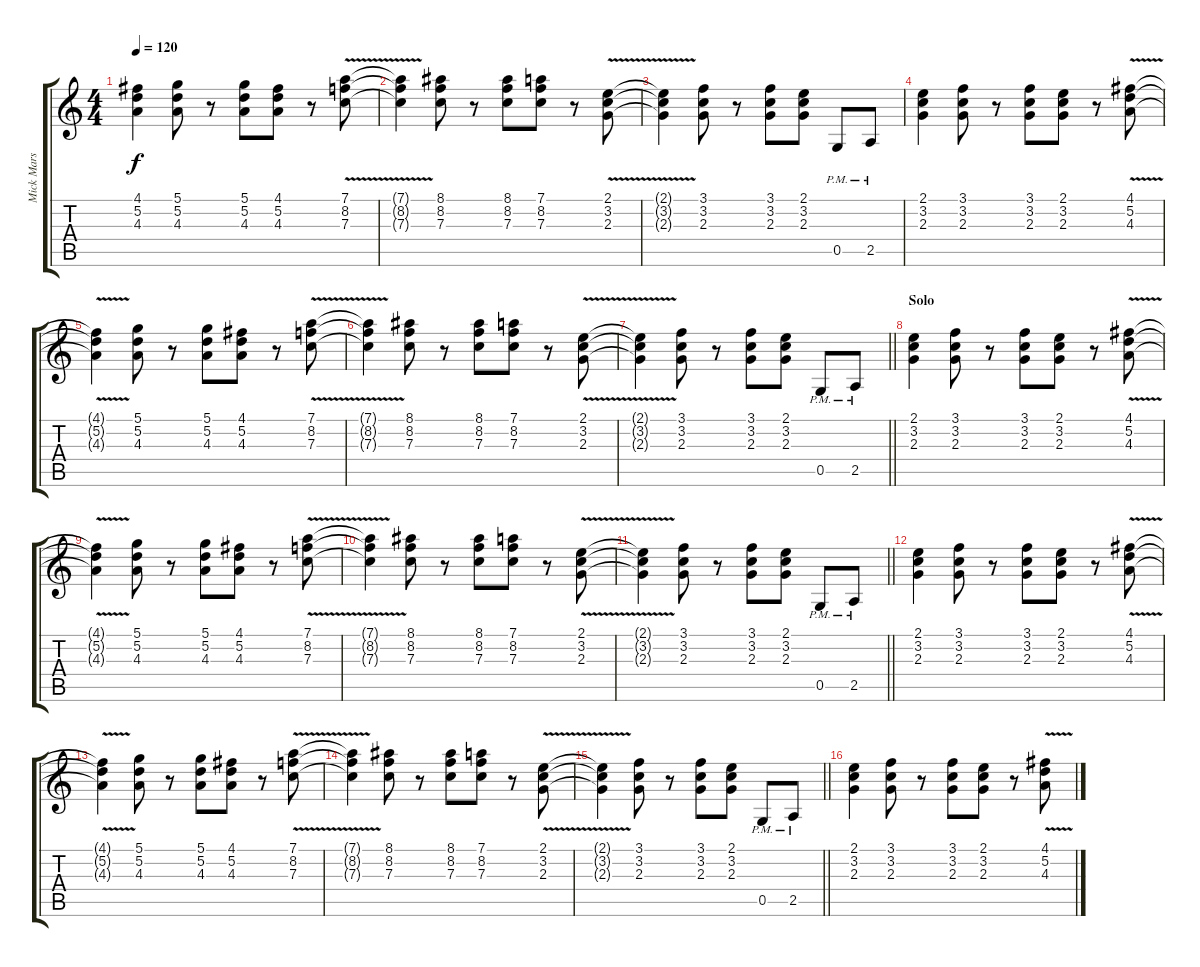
\track ("Mick Mars - Rhytm - Guitar I" "Mick Mars ") {instrument distortionguitar}
\staff {score tabs}
\tuning (D4 A3 F3 C3 G2 D2) {hide}
\ts (4 4)
\tempo 120
\clef g2
\ks c
(4.1{t} 5.2{t} 4.3{t}).4{dy f} (5.1 5.2 4.3).8 r.8 (5.1 5.2 4.3).8 (4.1 5.2 4.3).8 r.8 (7.1{v} 8.2{v} 7.3{v}).8 |
(7.1{t} 8.2{t} 7.3{t}).4 (8.1 8.2 7.3).8 r.8 (8.1 8.2 7.3).8 (7.1 8.2 7.3).8 r.8 (2.1{v} 3.2{v} 2.3{v}).8 |
(2.1{t} 3.2{t} 2.3{t}).4 (3.1 3.2 2.3).8 r.8 (3.1 3.2 2.3).8 (2.1 3.2 2.3).8 0.5{pm}.8 2.5{pm}.8 |
(2.1 3.2 2.3).4 (3.1 3.2 2.3).8 r.8 (3.1 3.2 2.3).8 (2.1 3.2 2.3).8 r.8 (4.1{v} 5.2{v} 4.3{v}).8 |
(4.1{t} 5.2{t} 4.3{t}).4 (5.1 5.2 4.3).8 r.8 (5.1 5.2 4.3).8 (4.1 5.2 4.3).8 r.8 (7.1{v} 8.2{v} 7.3{v}).8 |
(7.1{t} 8.2{t} 7.3{t}).4 (8.1 8.2 7.3).8 r.8 (8.1 8.2 7.3).8 (7.1 8.2 7.3).8 r.8 (2.1{v} 3.2{v} 2.3{v}).8 |
\barLineRight lightlight
(2.1{t} 3.2{t} 2.3{t}).4 (3.1 3.2 2.3).8 r.8 (3.1 3.2 2.3).8 (2.1 3.2 2.3).8 0.5{pm}.8 2.5{pm}.8 |
\section ("" "Solo")
(2.1 3.2 2.3).4 (3.1 3.2 2.3).8 r.8 (3.1 3.2 2.3).8 (2.1 3.2 2.3).8 r.8 (4.1{v} 5.2{v} 4.3{v}).8 |
(4.1{t} 5.2{t} 4.3{t}).4 (5.1 5.2 4.3).8 r.8 (5.1 5.2 4.3).8 (4.1 5.2 4.3).8 r.8 (7.1{v} 8.2{v} 7.3{v}).8 |
(7.1{t} 8.2{t} 7.3{t}).4 (8.1 8.2 7.3).8 r.8 (8.1 8.2 7.3).8 (7.1 8.2 7.3).8 r.8 (2.1{v} 3.2{v} 2.3{v}).8 |
\barLineRight lightlight
(2.1{t} 3.2{t} 2.3{t}).4 (3.1 3.2 2.3).8 r.8 (3.1 3.2 2.3).8 (2.1 3.2 2.3).8 0.5{pm}.8 2.5{pm}.8 |
(2.1 3.2 2.3).4 (3.1 3.2 2.3).8 r.8 (3.1 3.2 2.3).8 (2.1 3.2 2.3).8 r.8 (4.1{v} 5.2{v} 4.3{v}).8 |
(4.1{t} 5.2{t} 4.3{t}).4 (5.1 5.2 4.3).8 r.8 (5.1 5.2 4.3).8 (4.1 5.2 4.3).8 r.8 (7.1{v} 8.2{v} 7.3{v}).8 |
(7.1{t} 8.2{t} 7.3{t}).4 (8.1 8.2 7.3).8 r.8 (8.1 8.2 7.3).8 (7.1 8.2 7.3).8 r.8 (2.1{v} 3.2{v} 2.3{v}).8 |
\barLineRight lightlight
(2.1{t} 3.2{t} 2.3{t}).4 (3.1 3.2 2.3).8 r.8 (3.1 3.2 2.3).8 (2.1 3.2 2.3).8 0.5{pm}.8 2.5{pm}.8 |
(2.1 3.2 2.3).4 (3.1 3.2 2.3).8 r.8 (3.1 3.2 2.3).8 (2.1 3.2 2.3).8 r.8 (4.1{v} 5.2{v} 4.3{v}).8
